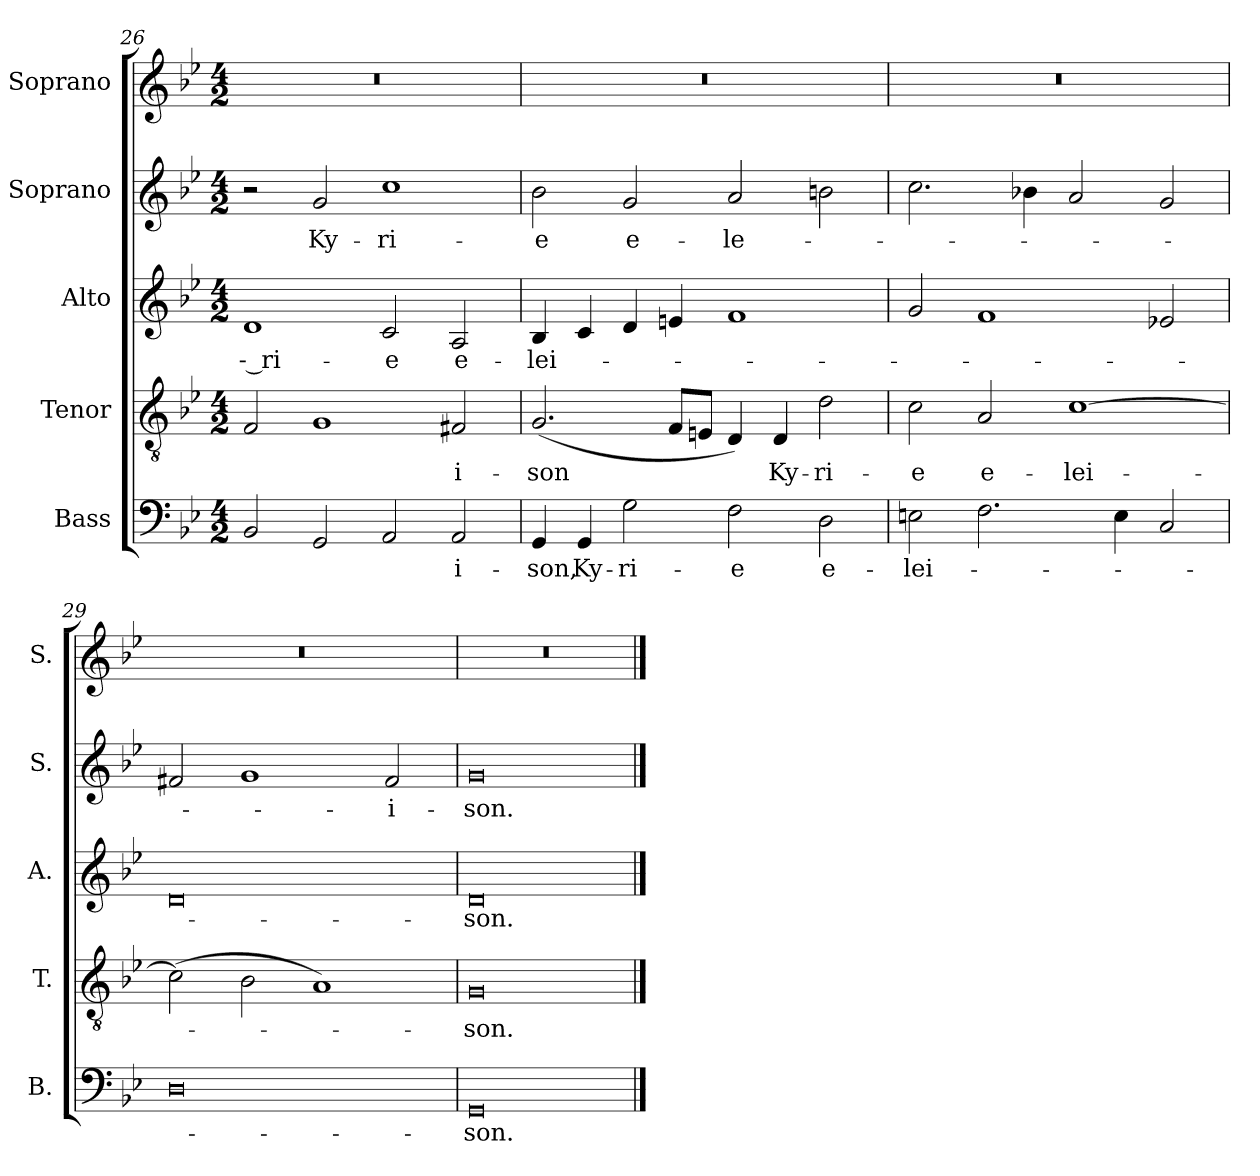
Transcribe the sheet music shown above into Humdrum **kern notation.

**kern	**text	**kern	**text	**kern	**text	**kern	**text	**kern
*part5	*part5	*part4	*part4	*part3	*part3	*part2	*part2	*part1
*staff5	*staff5	*staff4	*staff4	*staff3	*staff3	*staff2	*staff2	*staff1
*I"Bass	*	*I"Tenor	*	*I"Alto	*	*I"Soprano	*	*I"Soprano
*I'B.	*	*I'T.	*	*I'A.	*	*I'S.	*	*I'S.
!!LO:LB:g=z
*clefF4	*	*clefGv2	*	*clefG2	*	*clefG2	*	*clefG2
*	*	*ITrd7c12	*	*	*	*	*	*
*k[b-e-]	*	*k[b-e-]	*	*k[b-e-]	*	*k[b-e-]	*	*k[b-e-]
*B-:	*	*B-:	*	*B-:	*	*B-:	*	*B-:
*M4/2	*	*M4/2	*	*M4/2	*	*M4/2	*	*M4/2
=26	=26	=26	=26	=26	=26	=26	=26	=26
!	!	!	!	!	!LO:LY:b:color=#000000	!	!	!LO:N:vis=1
2BB-i/	.	2FFi/	.	1di	-- ri-	2r	.	0r
!	!	!	!	!	!	!	!LO:LY:b:color=#000000	!
2GGi/	.	1GGi	.	.	.	2gi/	Ky-	.
!	!	!	!	!	!LO:LY:b:color=#000000	!	!	!
!	!	!	!	!	!	!	!LO:LY:b:color=#000000	!
2AAi/	.	.	.	2ci/	-e	1cci	-ri-	.
!	!LO:LY:b:color=#000000	!	!	!	!	!	!	!
!	!	!	!LO:LY:b:color=#000000	!	!	!	!	!
!	!	!	!	!	!LO:LY:b:color=#000000	!	!	!
2AAi/	-i-	2FF#Xi/	-i-	2Ai/	e-	.	.	.
=27	=27	=27	=27	=27	=27	=27	=27	=27
!	!LO:LY:b:color=#000000	!	!	!	!	!	!	!
!	!	!	!LO:LY:b:color=#000000	!	!	!	!	!
!	!	!	!	!	!LO:LY:b:color=#000000	!	!	!
!	!	!	!	!	!	!	!LO:LY:b:color=#000000	!LO:N:vis=1
4GGi/	-son,	(2.GGi/	-son	4B-i/	-lei-	2b-i\	-e	0r
!	!LO:LY:b:color=#000000	!	!	!	!	!	!	!
4GGi/	Ky-	.	.	4ci/	.	.	.	.
!	!LO:LY:b:color=#000000	!	!	!	!	!	!	!
!	!	!	!	!	!	!	!LO:LY:b:color=#000000	!
2Gi\	-ri-	.	.	4di/	.	2gi/	e-	.
.	.	8FFi/L	.	4eni/	.	.	.	.
.	.	8EEni/J	.	.	.	.	.	.
!	!LO:LY:b:color=#000000	!	!	!	!	!	!	!
!	!	!	!	!	!	!	!LO:LY:b:color=#000000	!
2Fi\	-e	4DDi/)	.	1fi	.	2ai/	-le-	.
!	!	!	!LO:LY:b:color=#000000	!	!	!	!	!
.	.	4DDi/	Ky-	.	.	.	.	.
!	!LO:LY:b:color=#000000	!	!	!	!	!	!	!
!	!	!	!LO:LY:b:color=#000000	!	!	!	!	!
2Di\	e-	2Di\	-ri-	.	.	2bni\	.	.
=28	=28	=28	=28	=28	=28	=28	=28	=28
!	!LO:LY:b:color=#000000	!	!	!	!	!	!	!
!	!	!	!LO:LY:b:color=#000000	!	!	!	!	!LO:N:vis=1
2Eni\	-lei-	2Ci\	-e	2gi/	.	2.cci\	.	0r
!	!	!	!LO:LY:b:color=#000000	!	!	!	!	!
2.Fi\	.	2AAi/	e-	1fi	.	.	.	.
.	.	.	.	.	.	4b-Xi\	.	.
!	!	!	!LO:LY:b:color=#000000	!	!	!	!	!
.	.	[1Ci	-lei-	.	.	2ai/	.	.
4Ei\	.	.	.	.	.	.	.	.
2Ci/	.	.	.	2e-Xi/	.	2gi/	.	.
=29	=29	=29	=29	=29	=29	=29	=29	=29
!	!	!	!	!	!	!	!	!LO:N:vis=1
0Di	.	(2Ci\]	.	0di	.	2f#Xi/	.	0r
.	.	2BB-i\	.	.	.	1gi	.	.
.	.	1AAi)	.	.	.	.	.	.
!	!	!	!	!	!	!	!LO:LY:b:color=#000000	!
.	.	.	.	.	.	2f#i/	-i-	.
=30	=30	=30	=30	=30	=30	=30	=30	=30
!	!LO:LY:b:color=#000000	!	!	!	!	!	!	!
!	!	!	!LO:LY:b:color=#000000	!	!	!	!	!
!	!	!	!	!	!LO:LY:b:color=#000000	!	!	!
!	!	!	!	!	!	!	!LO:LY:b:color=#000000	!LO:N:vis=1
0GGi	-son.	0GGi	-son.	0di	-son.	0gi	-son.	0r
==	==	==	==	==	==	==	==	==
*-	*-	*-	*-	*-	*-	*-	*-	*-
